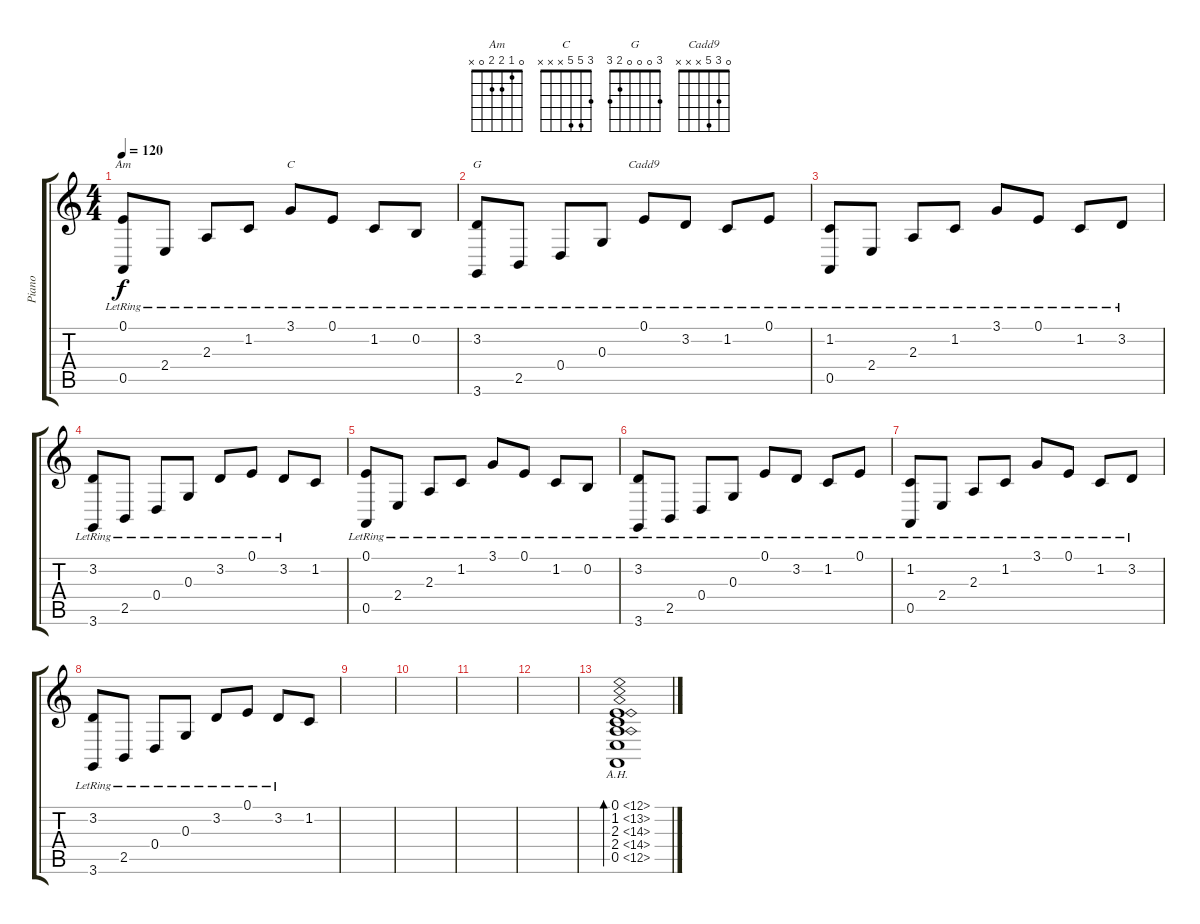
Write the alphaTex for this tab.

\track ("Piano" "Piano") {instrument honkytonkpiano}
\staff {score tabs}
\tuning (E4 B3 G3 D3 A2 E2) {hide}
\chord ("Am" 0 1 2 2 0 x)
\chord ("C" 3 5 5 x x x)
\chord ("G" 3 0 0 0 2 3)
\chord ("Cadd9" 0 3 5 x x x)
\ts (4 4)
\tempo 120
\clef g2
\ks c
(0.1{lr} 0.5{lr}).8{ch "Am" dy f} 2.4{lr}.8 2.3{lr}.8 1.2{lr}.8 3.1{lr}.8{ch "C"} 0.1{lr}.8 1.2{lr}.8 0.2{lr}.8 |
(3.2{lr} 3.6{lr}).8{ch "G"} 2.5{lr}.8 0.4{lr}.8 0.3{lr}.8 0.1{lr}.8{ch "Cadd9"} 3.2{lr}.8 1.2{lr}.8 0.1{lr}.8 |
(1.2{lr} 0.5{lr}).8 2.4{lr}.8 2.3{lr}.8 1.2{lr}.8 3.1{lr}.8 0.1{lr}.8 1.2{lr}.8 3.2{lr}.8 |
(3.2{lr} 3.6{lr}).8 2.5{lr}.8 0.4{lr}.8 0.3{lr}.8 3.2{lr}.8 0.1{lr}.8 3.2{lr}.8 1.2.8 |
(0.1{lr} 0.5{lr}).8 2.4{lr}.8 2.3{lr}.8 1.2{lr}.8 3.1{lr}.8 0.1{lr}.8 1.2{lr}.8 0.2{lr}.8 |
(3.2{lr} 3.6{lr}).8 2.5{lr}.8 0.4{lr}.8 0.3{lr}.8 0.1{lr}.8 3.2{lr}.8 1.2{lr}.8 0.1{lr}.8 |
(1.2{lr} 0.5{lr}).8 2.4{lr}.8 2.3{lr}.8 1.2{lr}.8 3.1{lr}.8 0.1{lr}.8 1.2{lr}.8 3.2{lr}.8 |
(3.2{lr} 3.6{lr}).8 2.5{lr}.8 0.4{lr}.8 0.3{lr}.8 3.2{lr}.8 0.1{lr}.8 3.2{lr}.8 1.2.8 |
|
|
|
|
(0.1{ah 12} 1.2{ah 12} 2.3{ah 12} 2.4{ah 12} 0.5{ah 12}).1{bd 240}
